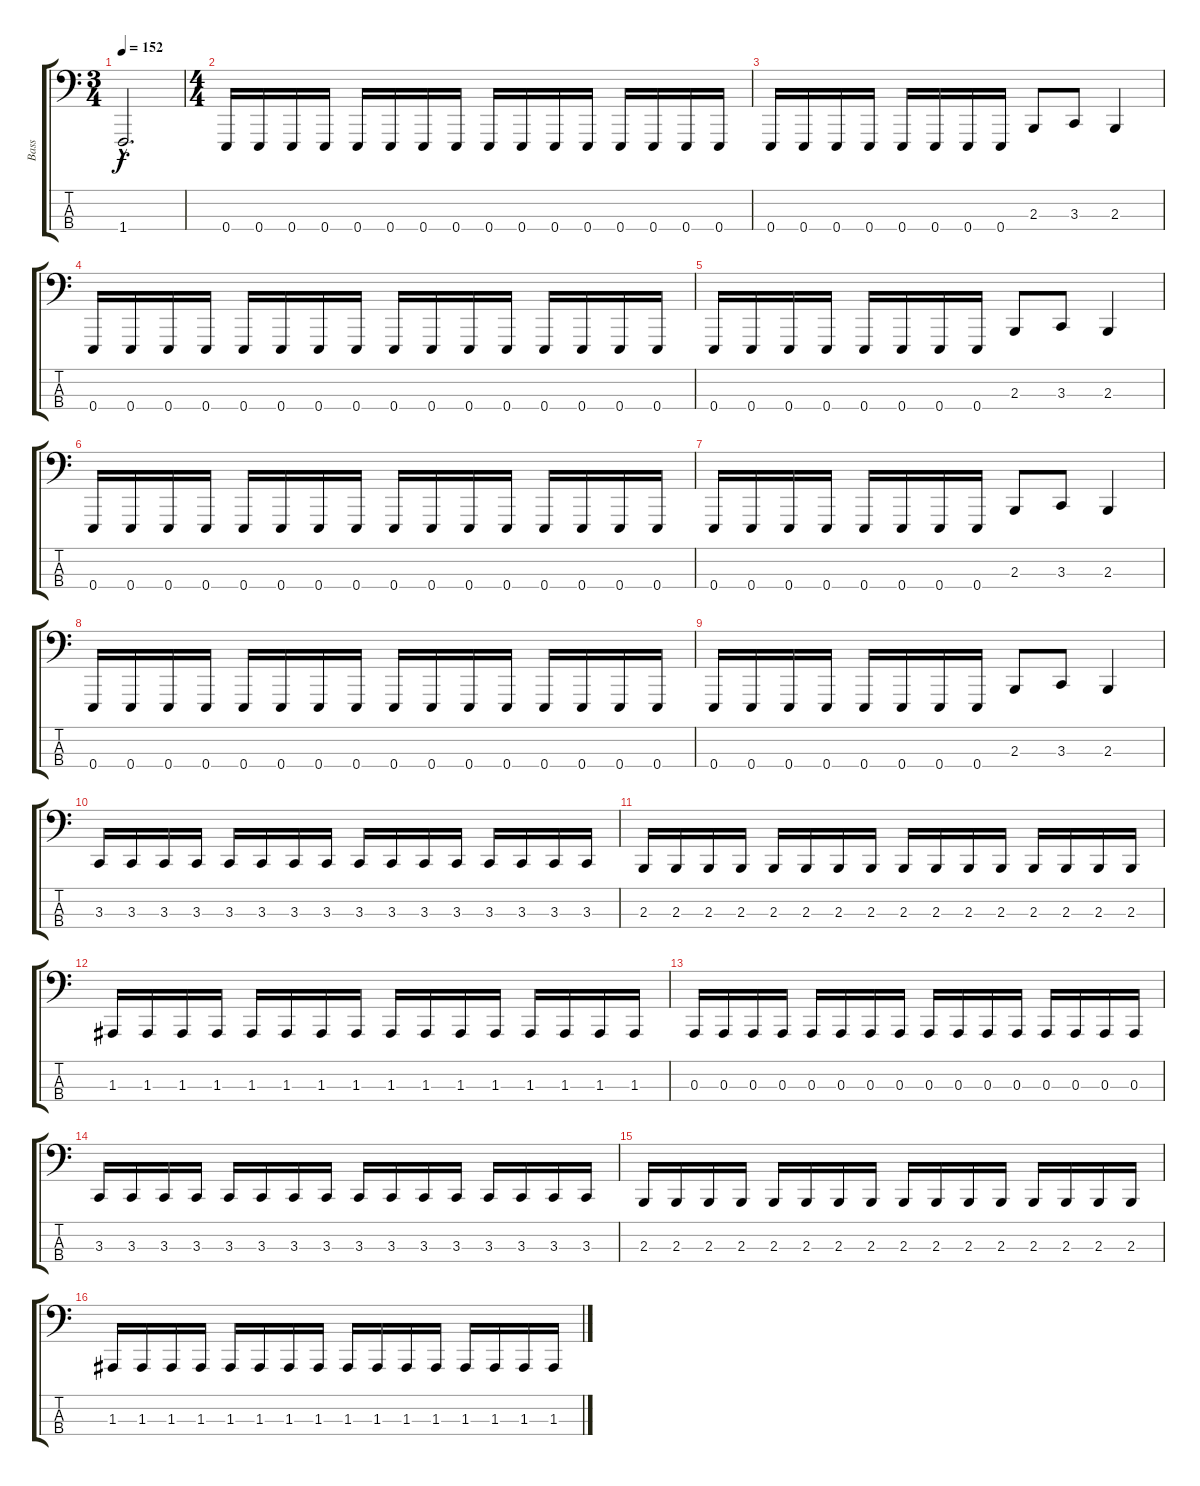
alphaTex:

\track ("Bass" "Bass") {instrument lead8bassandlead}
\staff {score tabs}
\tuning (G2 D2 A1 E1) {hide}
\ts (3 4)
\tempo 152
\clef f4
\ks c
1.4{hac t}.2{d dy f} |
\ts (4 4)
0.4.16 0.4.16 0.4.16 0.4.16 0.4.16 0.4.16 0.4.16 0.4.16 0.4.16 0.4.16 0.4.16 0.4.16 0.4.16 0.4.16 0.4.16 0.4.16 |
0.4.16 0.4.16 0.4.16 0.4.16 0.4.16 0.4.16 0.4.16 0.4.16 2.3.8 3.3.8 2.3.4 |
0.4.16 0.4.16 0.4.16 0.4.16 0.4.16 0.4.16 0.4.16 0.4.16 0.4.16 0.4.16 0.4.16 0.4.16 0.4.16 0.4.16 0.4.16 0.4.16 |
0.4.16 0.4.16 0.4.16 0.4.16 0.4.16 0.4.16 0.4.16 0.4.16 2.3.8 3.3.8 2.3.4 |
0.4.16 0.4.16 0.4.16 0.4.16 0.4.16 0.4.16 0.4.16 0.4.16 0.4.16 0.4.16 0.4.16 0.4.16 0.4.16 0.4.16 0.4.16 0.4.16 |
0.4.16 0.4.16 0.4.16 0.4.16 0.4.16 0.4.16 0.4.16 0.4.16 2.3.8 3.3.8 2.3.4 |
0.4.16 0.4.16 0.4.16 0.4.16 0.4.16 0.4.16 0.4.16 0.4.16 0.4.16 0.4.16 0.4.16 0.4.16 0.4.16 0.4.16 0.4.16 0.4.16 |
0.4.16 0.4.16 0.4.16 0.4.16 0.4.16 0.4.16 0.4.16 0.4.16 2.3.8 3.3.8 2.3.4 |
3.3.16 3.3.16 3.3.16 3.3.16 3.3.16 3.3.16 3.3.16 3.3.16 3.3.16 3.3.16 3.3.16 3.3.16 3.3.16 3.3.16 3.3.16 3.3.16 |
2.3.16 2.3.16 2.3.16 2.3.16 2.3.16 2.3.16 2.3.16 2.3.16 2.3.16 2.3.16 2.3.16 2.3.16 2.3.16 2.3.16 2.3.16 2.3.16 |
1.3.16 1.3.16 1.3.16 1.3.16 1.3.16 1.3.16 1.3.16 1.3.16 1.3.16 1.3.16 1.3.16 1.3.16 1.3.16 1.3.16 1.3.16 1.3.16 |
0.3.16 0.3.16 0.3.16 0.3.16 0.3.16 0.3.16 0.3.16 0.3.16 0.3.16 0.3.16 0.3.16 0.3.16 0.3.16 0.3.16 0.3.16 0.3.16 |
3.3.16 3.3.16 3.3.16 3.3.16 3.3.16 3.3.16 3.3.16 3.3.16 3.3.16 3.3.16 3.3.16 3.3.16 3.3.16 3.3.16 3.3.16 3.3.16 |
2.3.16 2.3.16 2.3.16 2.3.16 2.3.16 2.3.16 2.3.16 2.3.16 2.3.16 2.3.16 2.3.16 2.3.16 2.3.16 2.3.16 2.3.16 2.3.16 |
1.3.16 1.3.16 1.3.16 1.3.16 1.3.16 1.3.16 1.3.16 1.3.16 1.3.16 1.3.16 1.3.16 1.3.16 1.3.16 1.3.16 1.3.16 1.3.16
